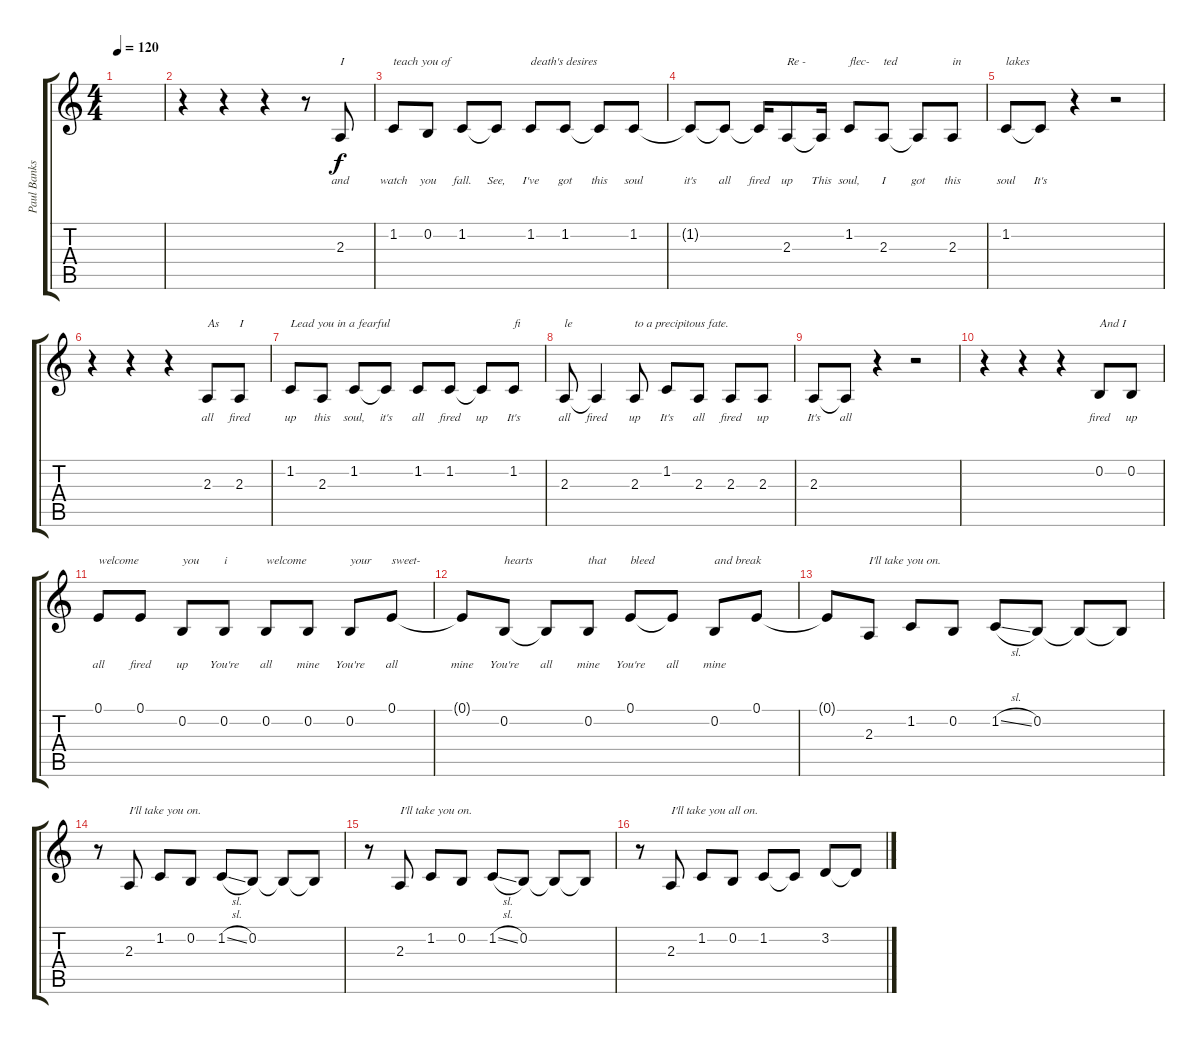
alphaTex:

\track ("Paul Banks Vox" "Paul Banks") {instrument tenorsax}
\staff {score tabs}
\tuning (E4 B3 G3 D3 A2 E2) {hide}
\ts (4 4)
\tempo 120
\clef g2
\ks c
|
r.4 r.4 r.4 r.8 2.3.8{txt "I" lyrics (0 "and") lyrics (1 "") lyrics (2 "") lyrics (3 "") lyrics (4 "")} |
1.2.8{txt "teach you of " lyrics (0 "watch") lyrics (1 "") lyrics (2 "") lyrics (3 "") lyrics (4 "")} 0.2.8{lyrics (0 "you") lyrics (1 "") lyrics (2 "") lyrics (3 "") lyrics (4 "")} 1.2.8{lyrics (0 "fall.") lyrics (1 "") lyrics (2 "") lyrics (3 "") lyrics (4 "")} 1.2{t}.8{lyrics (0 "See,") lyrics (1 "") lyrics (2 "") lyrics (3 "") lyrics (4 "")} 1.2.8{txt "death's desires" lyrics (0 "I've") lyrics (1 "") lyrics (2 "") lyrics (3 "") lyrics (4 "")} 1.2.8{lyrics (0 "got") lyrics (1 "") lyrics (2 "") lyrics (3 "") lyrics (4 "")} 1.2{t}.8{lyrics (0 "this") lyrics (1 "") lyrics (2 "") lyrics (3 "") lyrics (4 "")} 1.2.8{lyrics (0 "soul") lyrics (1 "") lyrics (2 "") lyrics (3 "") lyrics (4 "")} |
1.2{t}.8{lyrics (0 "it's") lyrics (1 "") lyrics (2 "") lyrics (3 "") lyrics (4 "")} 1.2{t}.8{lyrics (0 "all") lyrics (1 "") lyrics (2 "") lyrics (3 "") lyrics (4 "")} 1.2{t}.16{lyrics (0 "fired") lyrics (1 "") lyrics (2 "") lyrics (3 "") lyrics (4 "")} 2.3.8{txt "Re -" lyrics (0 "up") lyrics (1 "") lyrics (2 "") lyrics (3 "") lyrics (4 "")} 2.3{t}.16{lyrics (0 "This") lyrics (1 "") lyrics (2 "") lyrics (3 "") lyrics (4 "")} 1.2.8{txt "flec-" lyrics (0 "soul,") lyrics (1 "") lyrics (2 "") lyrics (3 "") lyrics (4 "")} 2.3.8{txt "ted" lyrics (0 "I") lyrics (1 "") lyrics (2 "") lyrics (3 "") lyrics (4 "")} 2.3{t}.8{lyrics (0 "got") lyrics (1 "") lyrics (2 "") lyrics (3 "") lyrics (4 "")} 2.3.8{txt "in" lyrics (0 "this") lyrics (1 "") lyrics (2 "") lyrics (3 "") lyrics (4 "")} |
1.2.8{txt "lakes" lyrics (0 "soul") lyrics (1 "") lyrics (2 "") lyrics (3 "") lyrics (4 "")} 1.2{t}.8{lyrics (0 "It's") lyrics (1 "") lyrics (2 "") lyrics (3 "") lyrics (4 "")} r.4 r.2 |
r.4 r.4 r.4 2.3.8{txt "As" lyrics (0 "all") lyrics (1 "") lyrics (2 "") lyrics (3 "") lyrics (4 "")} 2.3.8{txt "I" lyrics (0 "fired") lyrics (1 "") lyrics (2 "") lyrics (3 "") lyrics (4 "")} |
1.2.8{txt "Lead you in a fearful" lyrics (0 "up") lyrics (1 "") lyrics (2 "") lyrics (3 "") lyrics (4 "")} 2.3.8{lyrics (0 "this") lyrics (1 "") lyrics (2 "") lyrics (3 "") lyrics (4 "")} 1.2.8{lyrics (0 "soul,") lyrics (1 "") lyrics (2 "") lyrics (3 "") lyrics (4 "")} 1.2{t}.8{lyrics (0 "it's") lyrics (1 "") lyrics (2 "") lyrics (3 "") lyrics (4 "")} 1.2.8{lyrics (0 "all") lyrics (1 "") lyrics (2 "") lyrics (3 "") lyrics (4 "")} 1.2.8{lyrics (0 "fired") lyrics (1 "") lyrics (2 "") lyrics (3 "") lyrics (4 "")} 1.2{t}.8{lyrics (0 "up") lyrics (1 "") lyrics (2 "") lyrics (3 "") lyrics (4 "")} 1.2.8{txt "fi" lyrics (0 "It's") lyrics (1 "") lyrics (2 "") lyrics (3 "") lyrics (4 "")} |
2.3.8{txt "le" lyrics (0 "all") lyrics (1 "") lyrics (2 "") lyrics (3 "") lyrics (4 "")} 2.3{t}.4{lyrics (0 "fired") lyrics (1 "") lyrics (2 "") lyrics (3 "") lyrics (4 "")} 2.3.8{txt "to a precipitous fate." lyrics (0 "up") lyrics (1 "") lyrics (2 "") lyrics (3 "") lyrics (4 "")} 1.2.8{lyrics (0 "It's") lyrics (1 "") lyrics (2 "") lyrics (3 "") lyrics (4 "")} 2.3.8{lyrics (0 "all") lyrics (1 "") lyrics (2 "") lyrics (3 "") lyrics (4 "")} 2.3.8{lyrics (0 "fired") lyrics (1 "") lyrics (2 "") lyrics (3 "") lyrics (4 "")} 2.3.8{lyrics (0 "up") lyrics (1 "") lyrics (2 "") lyrics (3 "") lyrics (4 "")} |
2.3.8{lyrics (0 "It's") lyrics (1 "") lyrics (2 "") lyrics (3 "") lyrics (4 "")} 2.3{t}.8{lyrics (0 "all") lyrics (1 "") lyrics (2 "") lyrics (3 "") lyrics (4 "")} r.4 r.2 |
r.4 r.4 r.4 0.2.8{txt "And I" lyrics (0 "fired") lyrics (1 "") lyrics (2 "") lyrics (3 "") lyrics (4 "")} 0.2.8{lyrics (0 "up") lyrics (1 "") lyrics (2 "") lyrics (3 "") lyrics (4 "")} |
0.1.8{txt "welcome" lyrics (0 "all") lyrics (1 "") lyrics (2 "") lyrics (3 "") lyrics (4 "")} 0.1.8{lyrics (0 "fired") lyrics (1 "") lyrics (2 "") lyrics (3 "") lyrics (4 "")} 0.2.8{txt "you" lyrics (0 "up") lyrics (1 "") lyrics (2 "") lyrics (3 "") lyrics (4 "")} 0.2.8{txt "i" lyrics (0 "You're") lyrics (1 "") lyrics (2 "") lyrics (3 "") lyrics (4 "")} 0.2.8{txt "welcome" lyrics (0 "all") lyrics (1 "") lyrics (2 "") lyrics (3 "") lyrics (4 "")} 0.2.8{lyrics (0 "mine") lyrics (1 "") lyrics (2 "") lyrics (3 "") lyrics (4 "")} 0.2.8{txt "your" lyrics (0 "You're") lyrics (1 "") lyrics (2 "") lyrics (3 "") lyrics (4 "")} 0.1.8{txt "sweet-" lyrics (0 "all") lyrics (1 "") lyrics (2 "") lyrics (3 "") lyrics (4 "")} |
0.1{t}.8{lyrics (0 "mine") lyrics (1 "") lyrics (2 "") lyrics (3 "") lyrics (4 "")} 0.2.8{txt "hearts" lyrics (0 "You're") lyrics (1 "") lyrics (2 "") lyrics (3 "") lyrics (4 "")} 0.2{t}.8{lyrics (0 "all") lyrics (1 "") lyrics (2 "") lyrics (3 "") lyrics (4 "")} 0.2.8{txt "that" lyrics (0 "mine") lyrics (1 "") lyrics (2 "") lyrics (3 "") lyrics (4 "")} 0.1.8{txt "bleed" lyrics (0 "You're") lyrics (1 "") lyrics (2 "") lyrics (3 "") lyrics (4 "")} 0.1{t}.8{lyrics (0 "all") lyrics (1 "") lyrics (2 "") lyrics (3 "") lyrics (4 "")} 0.2.8{txt "and break" lyrics (0 "mine") lyrics (1 "") lyrics (2 "") lyrics (3 "") lyrics (4 "")} 0.1.8 |
0.1{t}.8 2.3.8{txt "I'll take you on."} 1.2.8 0.2.8 1.2{sl}.8 0.2.8 0.2{t}.8 0.2{t}.8 |
r.8 2.3.8{txt "I'll take you on."} 1.2.8 0.2.8 1.2{sl}.8 0.2.8 0.2{t}.8 0.2{t}.8 |
r.8 2.3.8{txt "I'll take you on."} 1.2.8 0.2.8 1.2{sl}.8 0.2.8 0.2{t}.8 0.2{t}.8 |
r.8 2.3.8{txt "I'll take you all on."} 1.2.8 0.2.8 1.2.8 1.2{t}.8 3.2.8 3.2{t}.8
